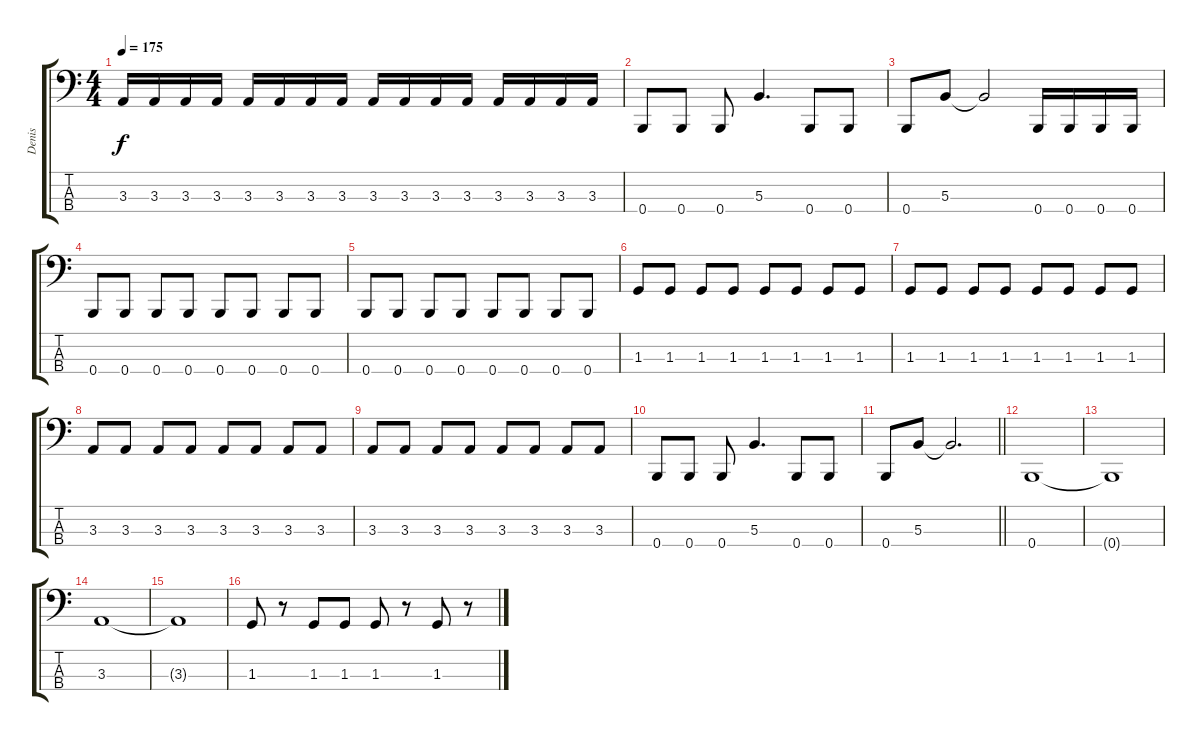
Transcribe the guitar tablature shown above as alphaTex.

\track ("Denis" "Denis") {instrument electricbasspick}
\staff {score tabs}
\tuning (E2 B1 Gb1 B0) {hide}
\ts (4 4)
\tempo 175
\clef f4
\ks c
3.3.16{dy f} 3.3.16 3.3.16 3.3.16 3.3.16 3.3.16 3.3.16 3.3.16 3.3.16 3.3.16 3.3.16 3.3.16 3.3.16 3.3.16 3.3.16 3.3.16 |
0.4.8 0.4.8 0.4.8 5.3.4{d} 0.4.8 0.4.8 |
0.4.8 5.3.8 5.3{t}.2 0.4.16 0.4.16 0.4.16 0.4.16 |
0.4.8 0.4.8 0.4.8 0.4.8 0.4.8 0.4.8 0.4.8 0.4.8 |
0.4.8 0.4.8 0.4.8 0.4.8 0.4.8 0.4.8 0.4.8 0.4.8 |
1.3.8 1.3.8 1.3.8 1.3.8 1.3.8 1.3.8 1.3.8 1.3.8 |
1.3.8 1.3.8 1.3.8 1.3.8 1.3.8 1.3.8 1.3.8 1.3.8 |
3.3.8 3.3.8 3.3.8 3.3.8 3.3.8 3.3.8 3.3.8 3.3.8 |
3.3.8 3.3.8 3.3.8 3.3.8 3.3.8 3.3.8 3.3.8 3.3.8 |
0.4.8 0.4.8 0.4.8 5.3.4{d} 0.4.8 0.4.8 |
\barLineRight lightlight
0.4.8 5.3.8 5.3{t}.2{d} |
\section ("" "")
0.4.1 |
0.4{t}.1 |
3.3.1 |
3.3{t}.1 |
1.3.8 r.8 1.3.8 1.3.8 1.3.8 r.8 1.3.8 r.8
